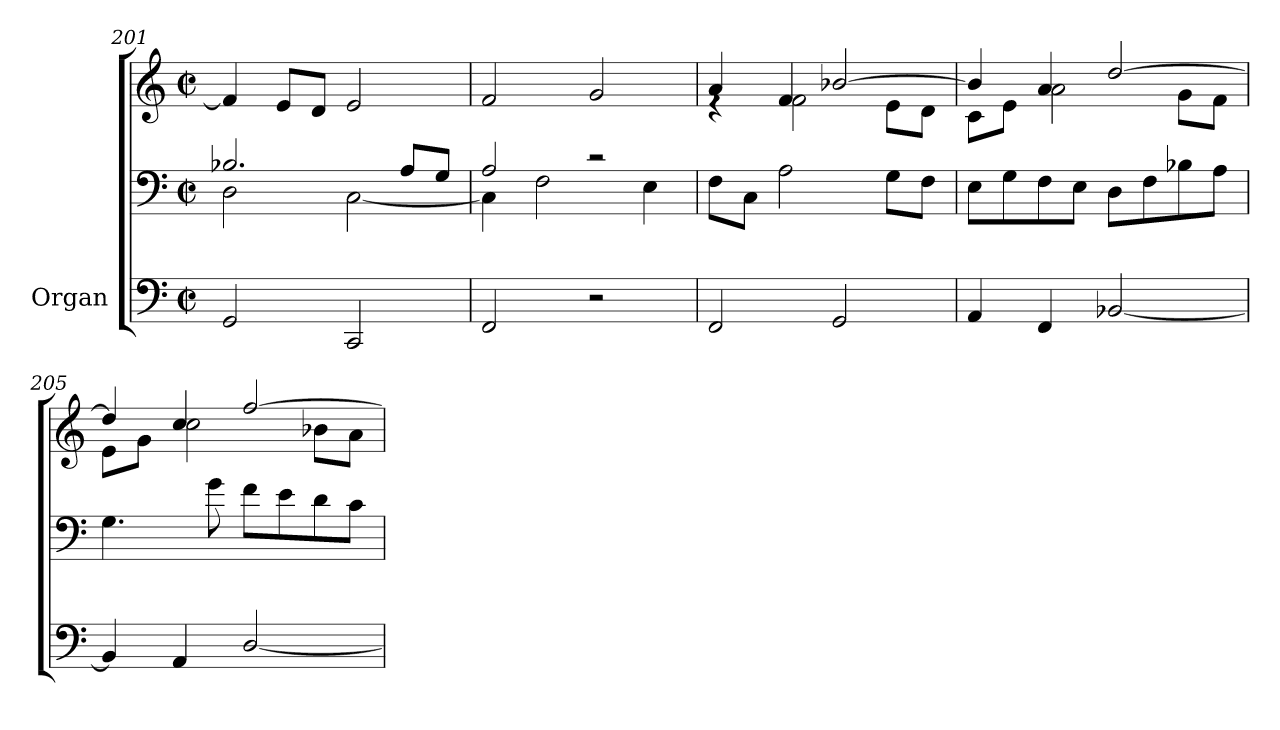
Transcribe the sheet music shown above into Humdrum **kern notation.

**kern	**kern	**kern
*part1	*part1	*part1
*staff3	*staff2	*staff1
*I"Organ	*	*
*clefF4	*clefF4	*clefG2
*k[]	*k[]	*k[]
*M2/2	*M2/2	*M2/2
*met(c|)	*met(c|)	*met(c|)
=201	=201	=201
*	*^	*
2GG/	2.B-X/	2D\	4f/]
.	.	.	8e/L
.	.	.	8d/J
2CC/	.	[2C\	2e/
.	8A/L	.	.
.	8G/J	.	.
=202	=202	=202	=202
2FF/	2A/	4C\]	2f/
.	.	2F\	.
2r	2r	.	2g/
.	.	4E\	.
*	*v	*v	*
=203	=203	=203
*	*	*^
2FF/	8F\L	4a/	4re
.	8C\J	.	.
.	2A\	4f/	2f\
2GG/	.	[2b-X/	.
.	8G\L	.	8e\L
.	8F\J	.	8d\J
=204	=204	=204	=204
4AA/	8E\L	4b-/]	8c\L
.	8G\	.	8e\J
4FF/	8F\	4a/	2a\
.	8E\J	.	.
[2BB-X/	8D\L	[2dd/	.
.	8F\	.	.
.	8B-X\	.	8g\L
.	8A\J	.	8f\J
!!LO:PB:g=z	!!
=205	=205	=205	=205
4BB-/]	4.G\	4dd/]	8e\L
.	.	.	8g\J
4AA/	.	4cc/	2cc\
.	8g\	.	.
[2D/	8f\L	[2ff/	.
.	8e\	.	.
.	8d\	.	8b-X\L
.	8c\J	.	8a\J
*	*	*v	*v
=	=	=
*-	*-	*-
